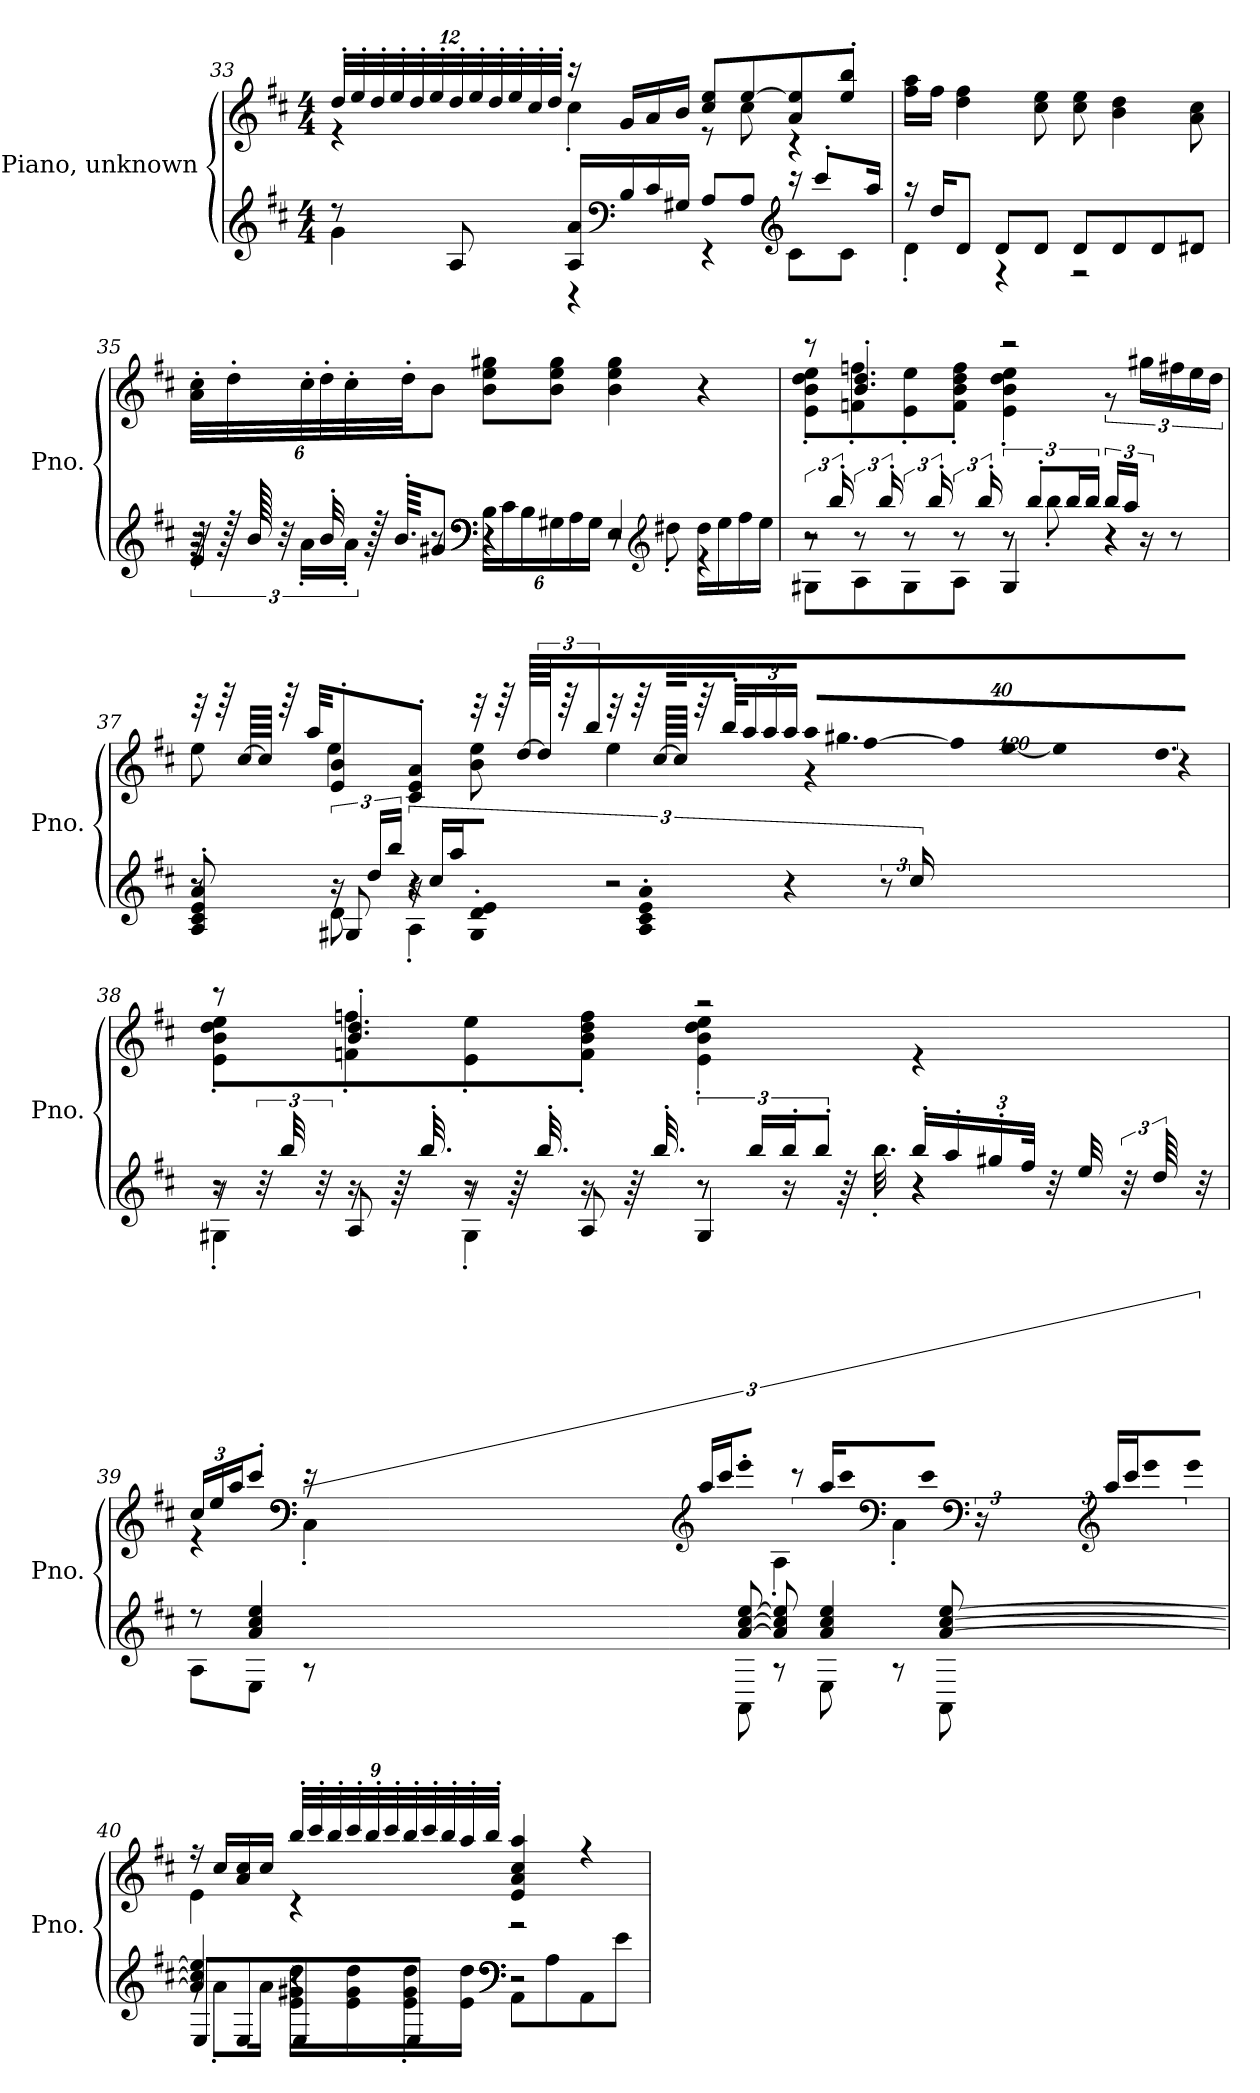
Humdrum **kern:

**kern	**kern
*part1	*part1
*staff2	*staff1
*I"Piano, unknown	*
*I'Pno.	*
!!LO:LB:g=z
*clefG2	*clefG2
*k[f#c#]	*k[f#c#]
*M4/4	*M4/4
=33	=33
*^	*
*	*	*Xbrackettup
*	*	*^
8r	4g\	48dd'/LLL	4r
.	.	48ee'/	.
.	.	48dd'/	.
.	.	48ee'/	.
.	.	48dd'/	.
.	.	48ee'/	.
8A/	.	48dd'/	.
.	.	48ee'/	.
.	.	48dd'/	.
.	.	48ee'/	.
.	.	48cc#'/	.
.	.	48dd'/JJJ	.
16A/ 16a/LL	4r	16r	4cc#'\
*clefF4	*	*	*
16B/	.	16g/LL	.
16c#/	.	16a/	.
16G#X/JJ	.	16b/JJ	.
8A/L	4r	8cc#/ 8ee/L	8r
8A/J	.	[8ee/	8cc#\
*clefG2	*	*	*
16r	8c#\L	8a/ 8ee/]	4r
8ccc#'/L	.	.	.
.	8c#\J	8ee/' 8bb/'J	.
16aa/Jk	.	.	.
*	*	*v	*v
=34	=34	=34
16r	4d'\	16ff#\ 16aa\LL
16dd/KL	.	16ff#\JJ
8d/J	.	4dd\ 4ff#\
8d/L	4r	.
8d/J	.	8cc#\ 8ee\
8d/L	2r	8cc#\ 8ee\
8d/	.	4b\ 4dd\
8d/	.	.
8d#X/J	.	8a\ 8cc#\
!!LO:LB:g=z
=35	=35	=35
*	*^	*
64r	24r	4e/	48a\' 48cc#\'LLL
128r	.	.	.
.	.	.	48dd'\
128b/	.	.	.
32r	.	.	.
.	24a'\LL	.	48cc#'\
32b'/	.	.	48dd'\
.	24a'\JJ	.	48cc#'\
128r	.	.	.
64.b'/KKKL	.	.	.
.	.	.	48dd'\JJ
8g#X/J	8r	.	8b\J
*clefF4	*	*	*
*	*Xbrackettup	*	*
4r	24B\LL	4r	8b\ 8ee\ 8gg#X\L
.	24c#\	.	.
.	24B\	.	.
.	24G#X\	.	8b\ 8ee\ 8gg#\J
.	24A\	.	.
.	24G#\JJ	.	.
2r	8r	4E/	4b\ 4ee\ 4gg#\
*clefG2	*	*	*
.	8dd#X'\	.	.
.	16dd#\LL	4r	4r
.	16ee\	.	.
.	16ff#\	.	.
.	16ee\JJ	.	.
!!LO:LB:g=z
=36	=36	=36	=36
*brackettup	*	*	*
*	*	*	*^
12r	8G#X\L	2r	8r	8e\' 8b\' 8dd\' 8ee\'L
24bb'/	.	.	.	.
12r	8A\	.	4.b/' 4.dd/'	8fn\' 8ffn\'
24bb'/	.	.	.	.
12r	8G#\	.	.	8e\' 8ee\'
24bb'/	.	.	.	.
12r	8A\J	.	.	8f\' 8b\' 8dd\' 8ff\'J
24bb'/	.	.	.	.
12r	8r	4G#/	2r	4e\' 4b\' 4dd\' 4ee\'
12bb'/L	.	.	.	.
.	8bb'\	.	.	.
24bb/L	.	.	.	.
24bb/JJ	.	.	.	.
*	*	*	*	*brackettup
24bb/LL	4r	4r	.	12r
24aa/JJ	.	.	.	.
24r	.	.	.	24gg#X\LL
*	*	*	*	*Xbrackettup
8r	.	.	.	24ff#X\
.	.	.	.	24ee\
.	.	.	.	24dd\JJ
!!LO:PB:g=z	!!
=37	=37	=37	=37	=37
8A/' 8c#/' 8e/' 8a/'	8r	8r	32r	8ee\
.	.	.	64r	.
.	.	.	[64cc#/LLLL	.
.	.	.	64cc#/JJJJ]	.
.	.	.	64r	.
.	.	.	32aa/KKL	.
24r	8d\	8G#X/	8e/' 8b/'	4ee\
24dd/LL	.	.	.	.
24bb/JJ	.	.	.	.
24r	4A'\	4r	8c#/' 8e/' 8a/'J	.
24cc#/LL	.	.	.	.
24aa/J	.	.	.	.
8G#/' 8d/' 8e/'J	.	.	32r	8b\ 8ee\
.	.	.	64r	.
.	.	.	[64dd/LLLL	.
*	*	*	*brackettup	*
.	.	.	96dd/JJJJ]	.
.	.	.	96r	.
.	.	.	24bb/	.
4A/' 4c#/' 4e/' 4a/'	2r	2r	32r	4ee\
.	.	.	64r	.
.	.	.	[64cc#/LLLL	.
.	.	.	64cc#/JJJJ]	.
.	.	.	64r	.
.	.	.	32bb'/KLL	.
*	*	*	*Xbrackettup	*
.	.	.	24aa/	.
.	.	.	24aa/	.
.	.	.	24aa/JJ	.
*	*	*	*brackettup	*
!	!	!	!LO:N:vis=32	!
8r	.	.	640%23aa/LLL	4r
!	!	!	!LO:N:vis=32.	!
.	.	.	1920%103gg#X/	.
!	!	!	!LO:N:vis=64	!
.	.	.	[960%17ff#/L	.
!	!	!	!LO:N:vis=64	!
.	.	.	960%17ff#/]	.
!	!	!	!LO:N:vis=64	!
12r	.	.	[960%17ee/	.
!	!	!	!LO:N:vis=64	!
.	.	.	960%17ee/J]	.
.	.	.	1920ryy	.
!	!	!	!LO:N:vis=32.	!
.	.	.	1920%103dd/JJJ	.
24cc#/	.	.	.	.
!	!	!	!LO:N:vis=32	!
.	.	.	640%23r	.
1920ryy	1920ryy	1920ryy	.	1920ryy
!!LO:LB:g=z	!!
=38	=38	=38	=38	=38
16r	4G#X'\	8r	8r	8e\' 8b\' 8dd\' 8ee\'L
48r	.	.	.	.
48bb/	.	.	.	.
48r	.	.	.	.
16r	.	8A/	4.b/' 4.dd/'	8fn\' 8ffn\'
64r	.	.	.	.
32.bb'/	.	.	.	.
16r	4G#'\	8r	.	8e\' 8ee\'
64r	.	.	.	.
32.bb'/	.	.	.	.
16r	.	8A/	.	8f\' 8b\' 8dd\' 8ff\'J
64r	.	.	.	.
32.bb'/	.	.	.	.
12r	8r	4G#/	2r	4e\' 4b\' 4dd\' 4ee\'
24bb/LL	.	.	.	.
24bb'/J	16r	.	.	.
12bb'/J	.	.	.	.
.	64r	.	.	.
.	32.bb'\	.	.	.
*Xbrackettup	*	*	*	*
24bb'/LL	4r	4r	.	4r
24aa'/	.	.	.	.
24gg#X'/	.	.	.	.
*brackettup	*	*	*	*
48ff#/JJk	.	.	.	.
48r	.	.	.	.
48ee/	.	.	.	.
48r	.	.	.	.
96dd/	.	.	.	.
32r	.	.	.	.
*	*v	*v	*	*
!!LO:LB:g=z	!!
=39	=39	=39	=39
*	*	*Xbrackettup	*
8r	8A\L	24cc#/LL	4r
.	.	24ee/	.
.	.	24aa/J	.
4a/ 4cc#/ 4ee/	8E\J	8ccc#'/J	.
*	*	*clefF4	*
*	*	*brackettup	*
.	8r	24r	4C#'\
*	*	*clefG2	*
.	.	24aa/LL	.
.	.	24ccc#/J	.
[8a/ [8cc#/ [8ee/	8AA\	8eee'/J	.
8a/] 8cc#/] 8ee/]	8r	12r	4A'\
.	.	24aa/LL	.
4a/ 4cc#/ 4ee/	8E\	16ccc#/	.
.	.	16ccc#/JJ	.
*	*	*clefF4	*
.	8r	24r	4C#'\
*	*	*clefG2	*
.	.	24aa/LL	.
.	.	24ccc#/	.
[8a/ [8cc#/ [8ee/	8AA\	16eee/	.
.	.	16eee/JJ	.
!!LO:LB:g=z	!!
=40	=40	=40	=40
*	*^	*	*
4a/] 4cc#/] 4ee/]	16r	8E/L	16r	4e\
.	8a'\L	.	16cc#/LL	.
.	.	8E/	16a/ 16cc#/	.
.	16a\Jk	.	16cc#/JJ	.
*	*	*	*Xbrackettup	*
4r	16e\ 16g#X\ 16dd\LL	8E/	48bb'/LLL	4r
.	.	.	48ccc#'/	.
.	.	.	48bb'/	.
.	16e\ 16g#\ 16dd\	.	48ccc#'/	.
.	.	.	48bb'/	.
.	.	.	48ccc#'/	.
.	16e\' 16g#\' 16dd\'	8E/J	48bb'/	.
.	.	.	48ccc#'/	.
.	.	.	48bb'/	.
.	16e\ 16dd\JJ	.	32aa'/	.
.	.	.	32bb'/JJJ	.
*clefF4	*	*	*	*
2r	8AA\L	2r	4e/ 4a/ 4cc#/ 4aa/	2r
.	8A\	.	.	.
.	8AA\	.	4r	.
.	8e\J	.	.	.
*v	*v	*v	*	*
*	*v	*v
=	=
*-	*-
